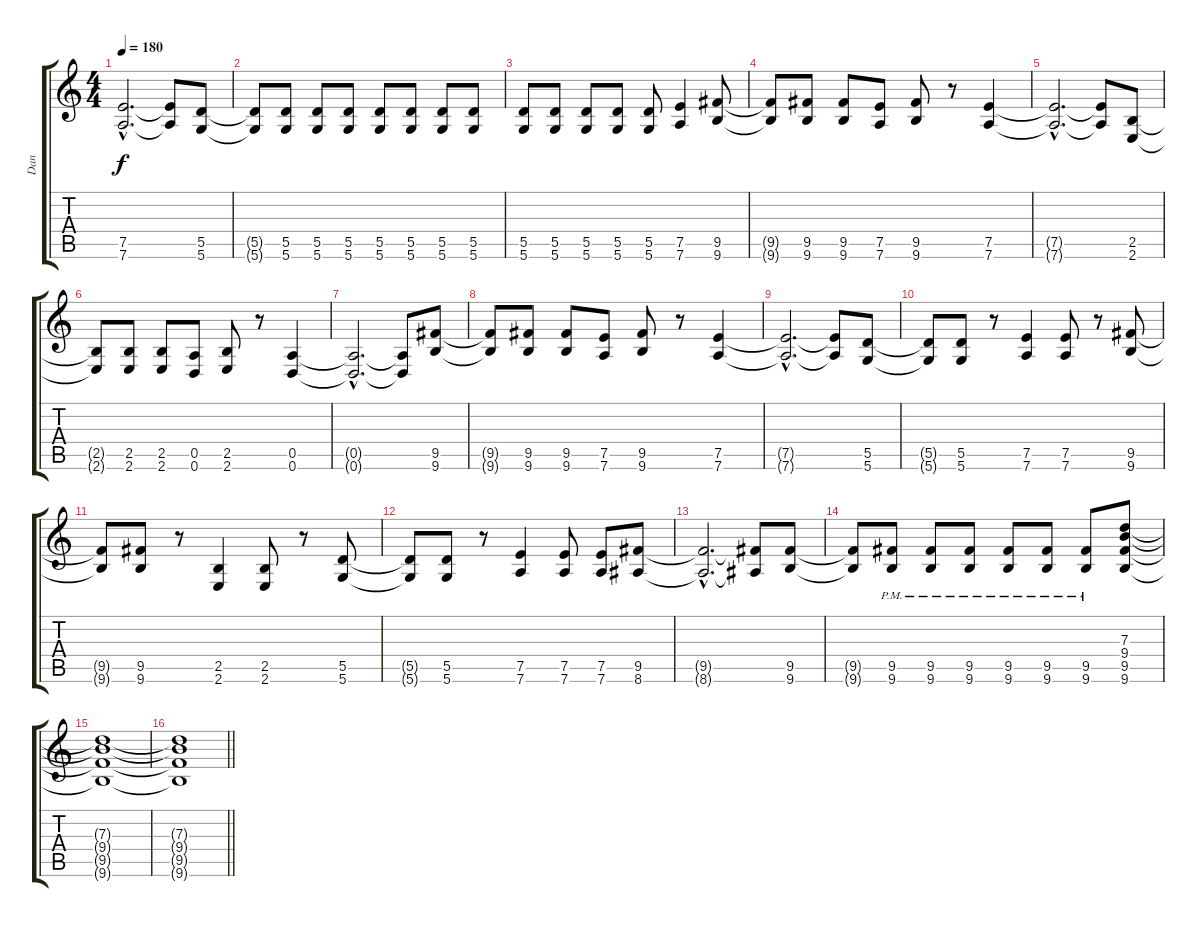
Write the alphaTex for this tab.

\track ("Dan" "Dan") {instrument overdrivenguitar}
\staff {score tabs}
\tuning (E4 B3 G3 D3 A2 D2) {hide}
\ts (4 4)
\tempo 180
\clef g2
\ks c
(7.5{hac t} 7.6{hac t}).2{d dy f} (7.5{t} 7.6{t}).8 (5.5 5.6).8 |
(5.5{t} 5.6{t}).8 (5.5 5.6).8 (5.5 5.6).8 (5.5 5.6).8 (5.5 5.6).8 (5.5 5.6).8 (5.5 5.6).8 (5.5 5.6).8 |
(5.5 5.6).8 (5.5 5.6).8 (5.5 5.6).8 (5.5 5.6).8 (5.5 5.6).8 (7.5 7.6).4 (9.5 9.6).8 |
(9.5{t} 9.6{t}).8 (9.5 9.6).8 (9.5 9.6).8 (7.5 7.6).8 (9.5 9.6).8 r.8 (7.5 7.6).4 |
(7.5{hac t} 7.6{hac t}).2{d} (7.5{t} 7.6{t}).8 (2.5 2.6).8 |
(2.5{t} 2.6{t}).8 (2.5 2.6).8 (2.5 2.6).8 (0.5 0.6).8 (2.5 2.6).8 r.8 (0.5 0.6).4 |
(0.5{hac t} 0.6{hac t}).2{d} (0.5{t} 0.6{t}).8 (9.5 9.6).8 |
(9.5{t} 9.6{t}).8 (9.5 9.6).8 (9.5 9.6).8 (7.5 7.6).8 (9.5 9.6).8 r.8 (7.5 7.6).4 |
(7.5{hac t} 7.6{hac t}).2{d} (7.5{t} 7.6{t}).8 (5.5 5.6).8 |
(5.5{t} 5.6{t}).8 (5.5 5.6).8 r.8 (7.5 7.6).4 (7.5 7.6).8 r.8 (9.5 9.6).8 |
(9.5{t} 9.6{t}).8 (9.5 9.6).8 r.8 (2.5 2.6).4 (2.5 2.6).8 r.8 (5.5 5.6).8 |
(5.5{t} 5.6{t}).8 (5.5 5.6).8 r.8 (7.5 7.6).4 (7.5 7.6).8 (7.5 7.6).8 (9.5 8.6).8 |
(9.5{hac t} 8.6{hac t}).2{d} (9.5{t} 8.6{t}).8 (9.5 9.6).8 |
(9.5{t} 9.6{t}).8 (9.5{pm} 9.6{pm}).8 (9.5{pm} 9.6{pm}).8 (9.5{pm} 9.6{pm}).8 (9.5{pm} 9.6{pm}).8 (9.5{pm} 9.6{pm}).8 (9.5{pm} 9.6{pm}).8 (7.3 9.4 9.5 9.6).8 |
(7.3{t} 9.4{t} 9.5{t} 9.6{t}).1 |
\barLineRight lightlight
(7.3{t} 9.4{t} 9.5{t} 9.6{t}).1
